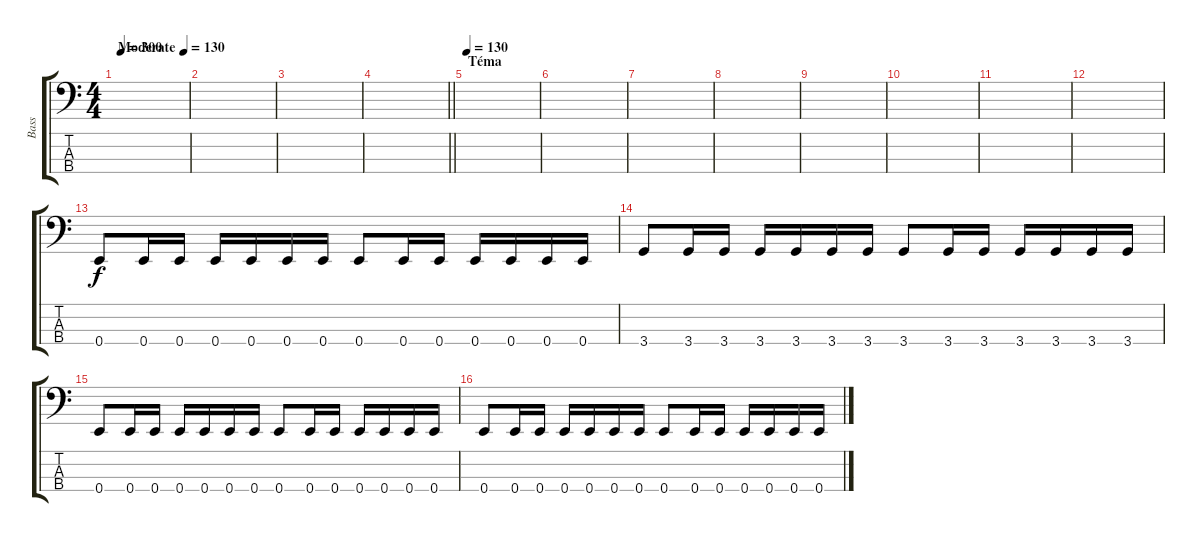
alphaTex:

\track ("Bass" "Bass") {instrument electricbassfinger}
\staff {score tabs}
\tuning (G2 D2 A1 E1) {hide}
\ts (4 4)
\tempo (130 "Moderate")
\tempo 20
\tempo (300 0.0625)
\tempo (130 "Moderate")
\clef f4
\ks c
|
|
|
\barLineRight lightlight
|
\section ("" "Téma")
\tempo 130
|
|
|
|
|
|
|
|
0.4.8 0.4.16 0.4.16 0.4.16 0.4.16 0.4.16 0.4.16 0.4.8 0.4.16 0.4.16 0.4.16 0.4.16 0.4.16 0.4.16 |
3.4.8 3.4.16 3.4.16 3.4.16 3.4.16 3.4.16 3.4.16 3.4.8 3.4.16 3.4.16 3.4.16 3.4.16 3.4.16 3.4.16 |
0.4.8 0.4.16 0.4.16 0.4.16 0.4.16 0.4.16 0.4.16 0.4.8 0.4.16 0.4.16 0.4.16 0.4.16 0.4.16 0.4.16 |
0.4.8 0.4.16 0.4.16 0.4.16 0.4.16 0.4.16 0.4.16 0.4.8 0.4.16 0.4.16 0.4.16 0.4.16 0.4.16 0.4.16
